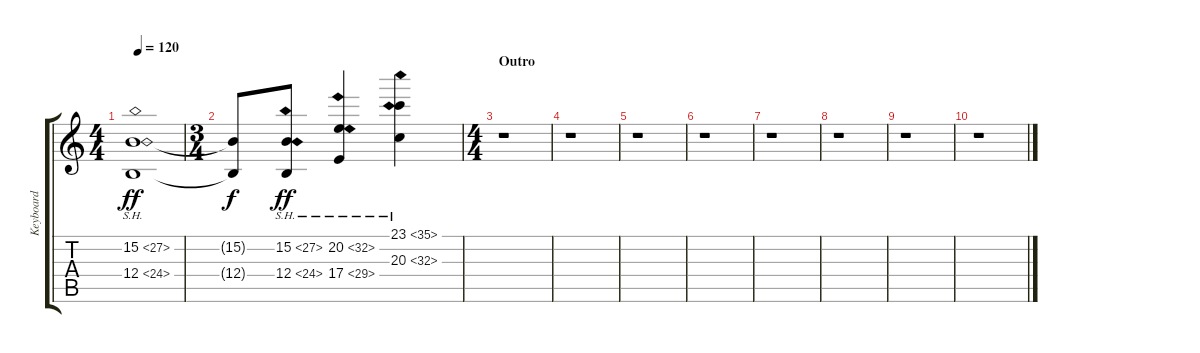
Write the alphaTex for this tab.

\track ("Keyboard" "Keyboard") {instrument fx2soundtrack}
\staff {score tabs}
\tuning (Db4 Ab3 E3 B2 Gb2 B1) {hide}
\ts (4 4)
\tempo 120
\clef g2
\ks c
(15.2{sh 12} 12.4{sh 12}).1{dy ff} |
\ts (3 4)
(15.2{t} 12.4{t}).8{dy f} (15.2{sh 12} 12.4{sh 12}).8{dy ff} (20.2{sh 12} 17.4{sh 12}).4 (23.1{sh 12} 20.3{sh 12}).4 |
\ts (4 4)
\section ("" "Outro")
r.1 |
r.1 |
r.1 |
r.1 |
r.1 |
r.1 |
r.1 |
r.1
